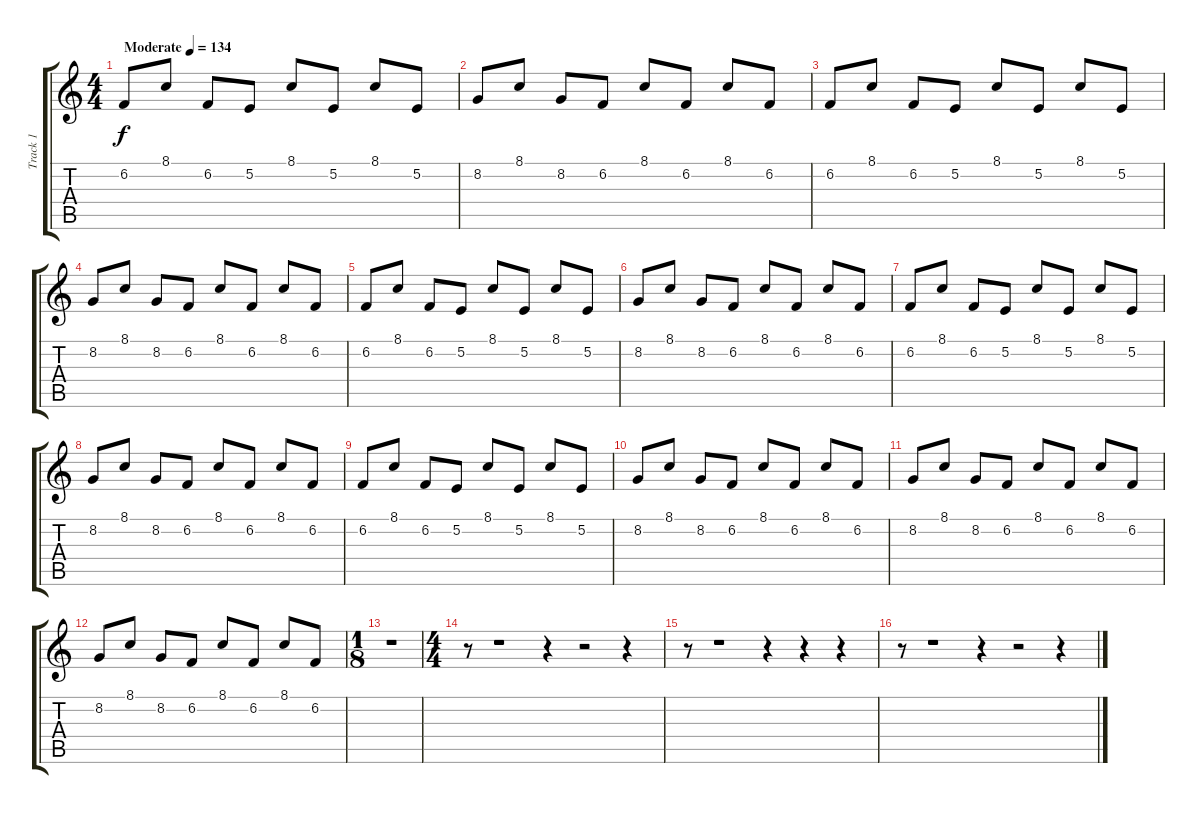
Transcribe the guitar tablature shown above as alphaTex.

\track ("Track 1" "Track 1") {instrument lead7fifths}
\staff {score tabs}
\tuning (E4 B3 G3 D3 A2 E2) {hide}
\ts (4 4)
\tempo (134 "Moderate")
\clef g2
\ks c
6.2.8{dy f instrument lead7fifths} 8.1.8 6.2.8 5.2.8 8.1.8 5.2.8 8.1.8 5.2.8 |
8.2.8 8.1.8 8.2.8 6.2.8 8.1.8 6.2.8 8.1.8 6.2.8 |
6.2.8 8.1.8 6.2.8 5.2.8 8.1.8 5.2.8 8.1.8 5.2.8 |
8.2.8 8.1.8 8.2.8 6.2.8 8.1.8 6.2.8 8.1.8 6.2.8 |
6.2.8 8.1.8 6.2.8 5.2.8 8.1.8 5.2.8 8.1.8 5.2.8 |
8.2.8 8.1.8 8.2.8 6.2.8 8.1.8 6.2.8 8.1.8 6.2.8 |
6.2.8 8.1.8 6.2.8 5.2.8 8.1.8 5.2.8 8.1.8 5.2.8 |
8.2.8 8.1.8 8.2.8 6.2.8 8.1.8 6.2.8 8.1.8 6.2.8 |
6.2.8 8.1.8 6.2.8 5.2.8 8.1.8 5.2.8 8.1.8 5.2.8 |
8.2.8 8.1.8 8.2.8 6.2.8 8.1.8 6.2.8 8.1.8 6.2.8 |
8.2.8 8.1.8 8.2.8 6.2.8 8.1.8 6.2.8 8.1.8 6.2.8 |
8.2.8 8.1.8 8.2.8 6.2.8 8.1.8 6.2.8 8.1.8 6.2.8 |
\ts (1 8)
r.1 |
\ts (4 4)
r.8 r.1 r.4 r.2 r.4 |
r.8 r.1 r.4 r.4 r.4 |
r.8 r.1 r.4 r.2 r.4
